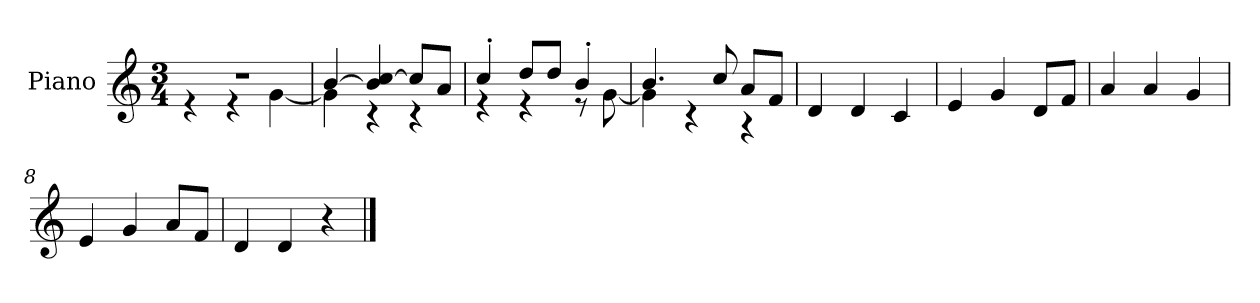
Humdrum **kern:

**kern
*part1
*staff1
*I"Piano
*I'P-no
*clefG2
*k[]
*M3/4
*MM179
=1
*^
2.r	4r
.	4r
.	[4g\
=2	=2
[4b/	4g\]
4b/] [4cc/	4r
8cc/L]	4r
8a/J	.
=3	=3
4cc'/	4r
8dd/L	4r
8dd/J	.
4b'/	8r
.	[8g\
=4	=4
4.b/	4g\]
.	4r
8cc/	.
8a/L	4r
8f/J	.
*v	*v
=5
4d/
4d/
4c/
=6
4e/
4g/
8d/L
8f/J
=7
4a/
4a/
4g/
=8
4e/
4g/
8a/L
8f/J
!!LO:LB:g=z
=9
4d/
4d/
4r
==
*-
